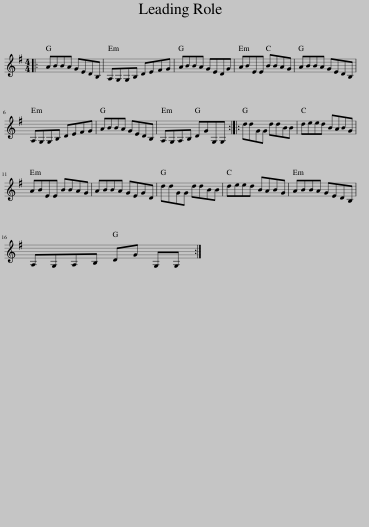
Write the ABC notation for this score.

X:1
L:1/8
M:4/4
I:linebreak $
K:G
V:1 treble
V:1
|: ABBA GEDB, | A,G,G,B, DEFG | ABBA GEDG | ABEE BBAG | ABBA GEDB, |$ %5
 A,G,G,B, DEFG | ABBA GEDB, | A,G,A,B, DGG,G, :: ddGG ddBB | deed BABG |$ %10
 ABEE BBAG | ABBA GEGD | ddGG ddBB | deed BABG | ABBA GEDB, |$ %15
 A,G,A,B, DG G,G, :| %16
